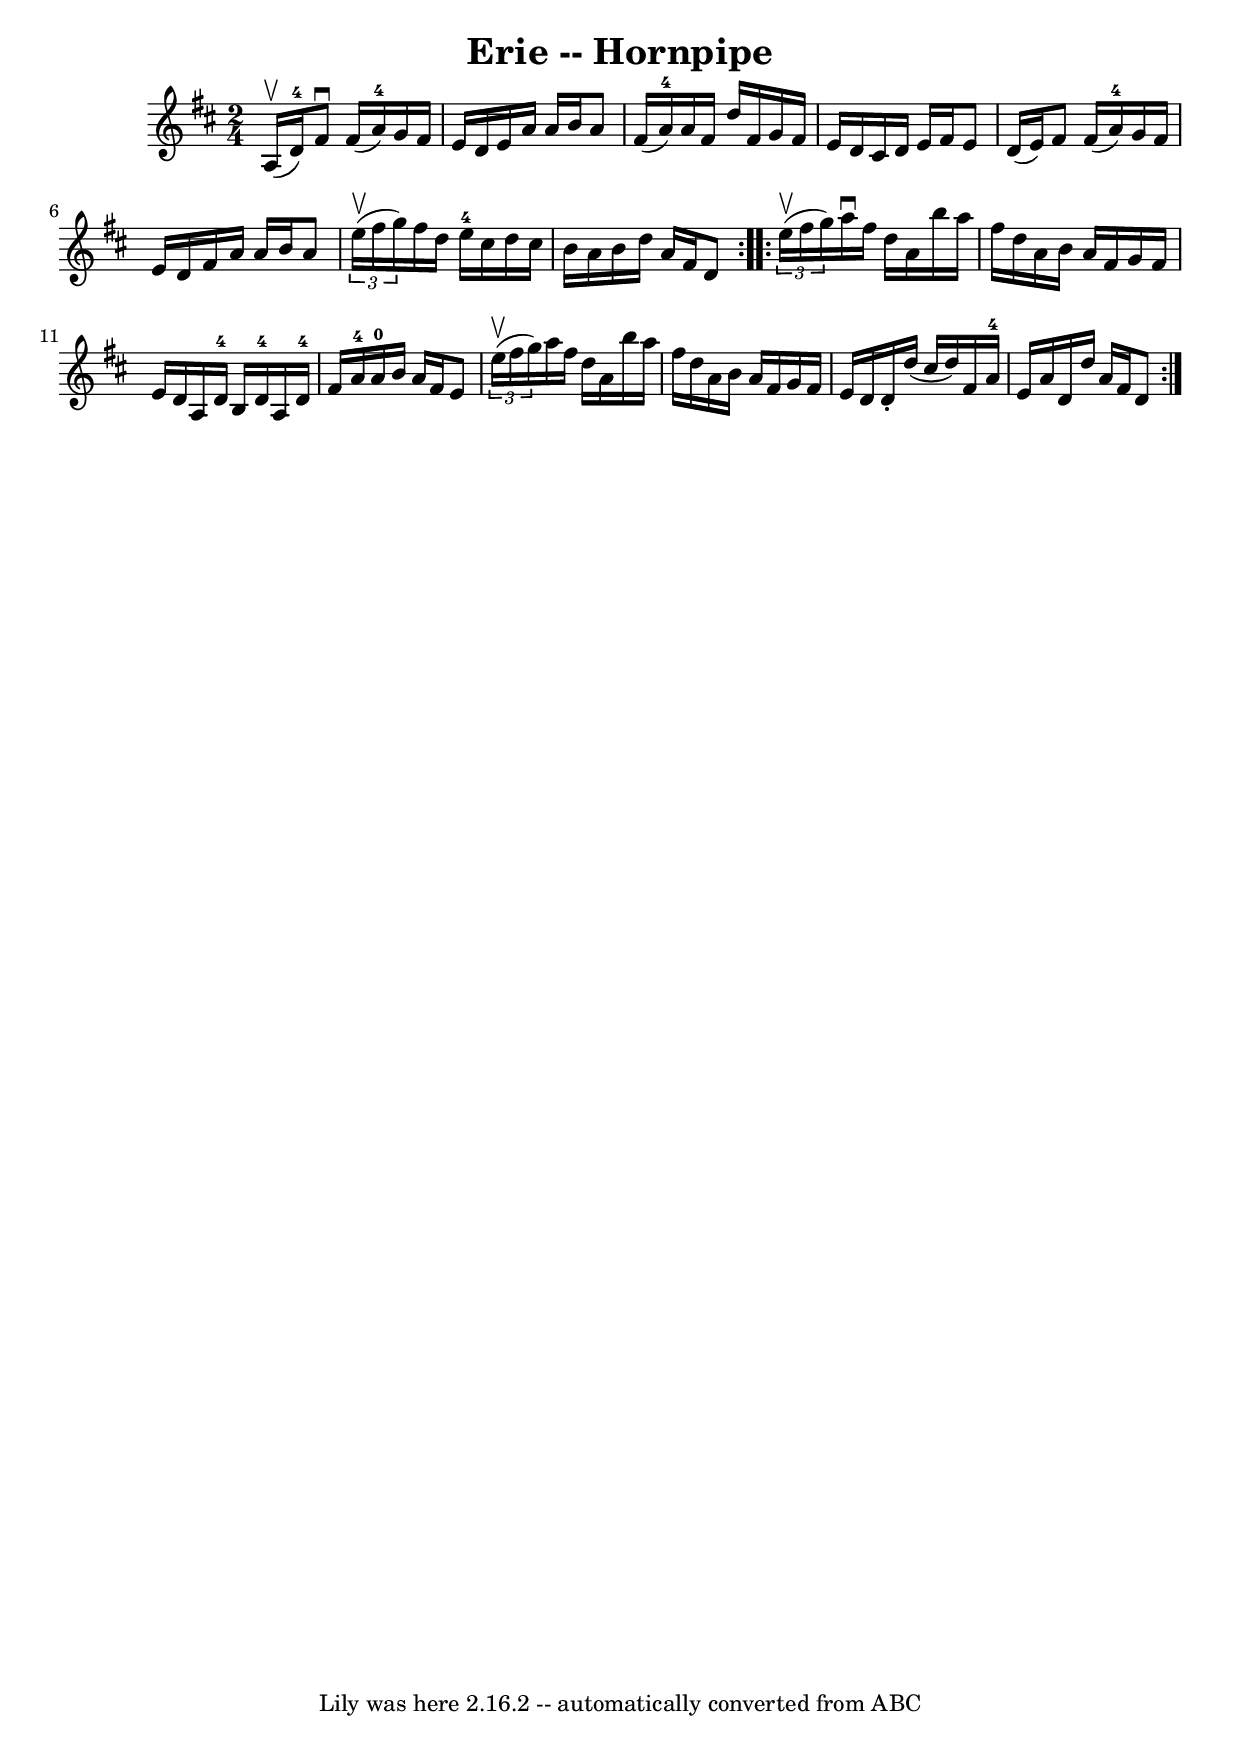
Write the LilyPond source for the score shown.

\version "2.16.2"
\include "Mammoth.ily"
\header {
  %% book = "Cole's 1000 Fiddle Tunes"
  crossRefNumber = "1"
  footnotes = ""
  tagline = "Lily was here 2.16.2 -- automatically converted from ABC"
  title = "Erie -- Hornpipe"

}
voicedefault =  {



  \repeat volta 2 {

    \time 2/4 
    \key d \major
    a16 (^\upbow d'16-4) |
    fis'8 
    ^\downbow fis'16 (a'16-4) g'16 fis'16 e'16 d'16  |
    
    e'16 a'16 a'16 b'16 a'8 fis'16 (a'16-4) |
    
    a'16 fis'16 d''16 fis'16 g'16 fis'16 e'16 d'16  |
    
    cis'16 d'16 e'16 fis'16 e'8 d'16 (e'16) |
    fis'8 
    fis'16 (a'16-4) g'16 fis'16 e'16 d'16  |
    fis'16  
    a'16 a'16 b'16 a'8    \times 2/3 { e''16 (^\upbow fis''16    
				       g''16) 
				     } |
    fis''16 d''16 e''16-4 cis''16 d''16    
    cis''16 b'16 a'16  |
    b'16 d''16 a'16 fis'16 d'8  
  }   
  
  \repeat volta 2 {
    \times 2/3 { e''16 (^\upbow fis''16 g''16) 
	       } 
    |
    a''16^\downbow fis''16 d''16 a'16 b''16 a''16    
    fis''16 d''16  |
    a'16 b'16 a'16 fis'16 g'16 fis'16   
    e'16 d'16  |
    a16 d'16-4 b16 d'16-4 a16 d'16 
    -4 fis'16 a'16-4 |
    a'16-0 b'16 a'16 fis'16 e'8 
    \times 2/3 { e''16 (^\upbow fis''16 g''16) 
	       } |
    a''16    
    fis''16 d''16 a'16 b''16 a''16 fis''16 d''16  |
    a'16 
    b'16 a'16 fis'16 g'16 fis'16 e'16 d'16  |
    d'16 -. 
    d''16 (cis''16 d''16) fis'16 a'16-4 e'16 a'16  |
    
    d'16 d''16 a'16 fis'16 d'8  
  }   

}

\score{
  <<

    \context Staff="default"
    {
      \voicedefault 
      
    }

  >>
  \layout {
    
  }
  \midi {
  }

}
